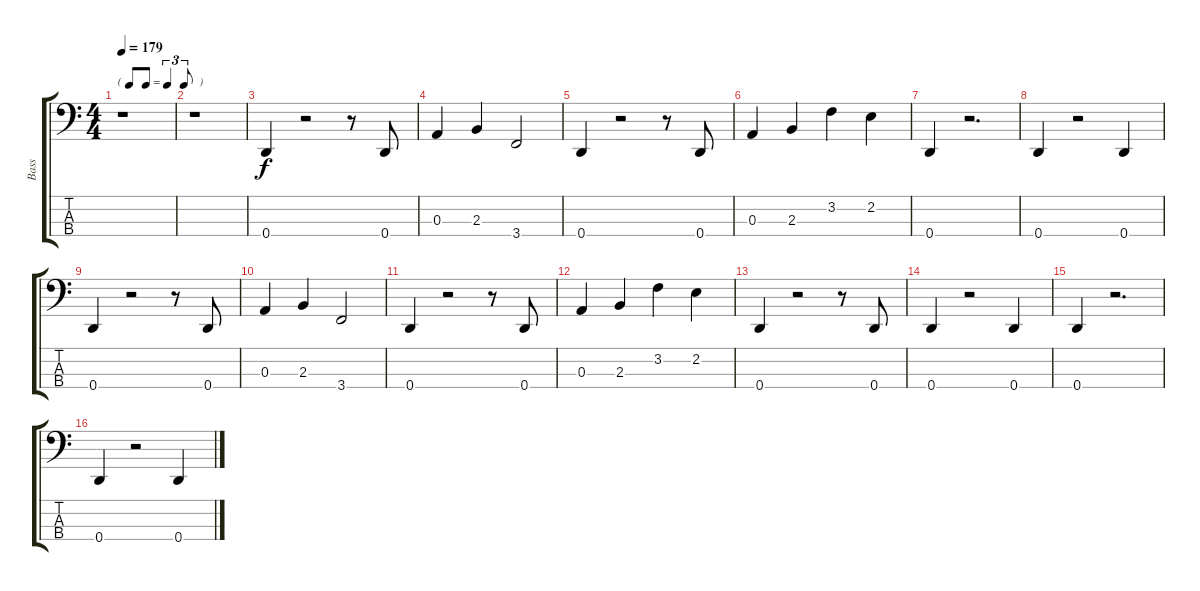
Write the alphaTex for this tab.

\track ("Bass" "Bass") {instrument electricbassfinger}
\staff {score tabs}
\tuning (G2 D2 A1 D1) {hide}
\ts (4 4)
\tf triplet8th
\tempo 179
\clef f4
\ks c
r.1{dy f instrument electricbassfinger} |
r.1 |
0.4.4 r.2 r.8 0.4.8 |
0.3.4 2.3.4 3.4.2 |
0.4.4 r.2 r.8 0.4.8 |
0.3.4 2.3.4 3.2.4 2.2.4 |
0.4.4 r.2{d} |
0.4.4 r.2 0.4.4 |
0.4.4 r.2 r.8 0.4.8 |
0.3.4 2.3.4 3.4.2 |
0.4.4 r.2 r.8 0.4.8 |
0.3.4 2.3.4 3.2.4 2.2.4 |
0.4.4 r.2 r.8 0.4.8 |
0.4.4 r.2 0.4.4 |
0.4.4 r.2{d} |
0.4.4 r.2 0.4.4
